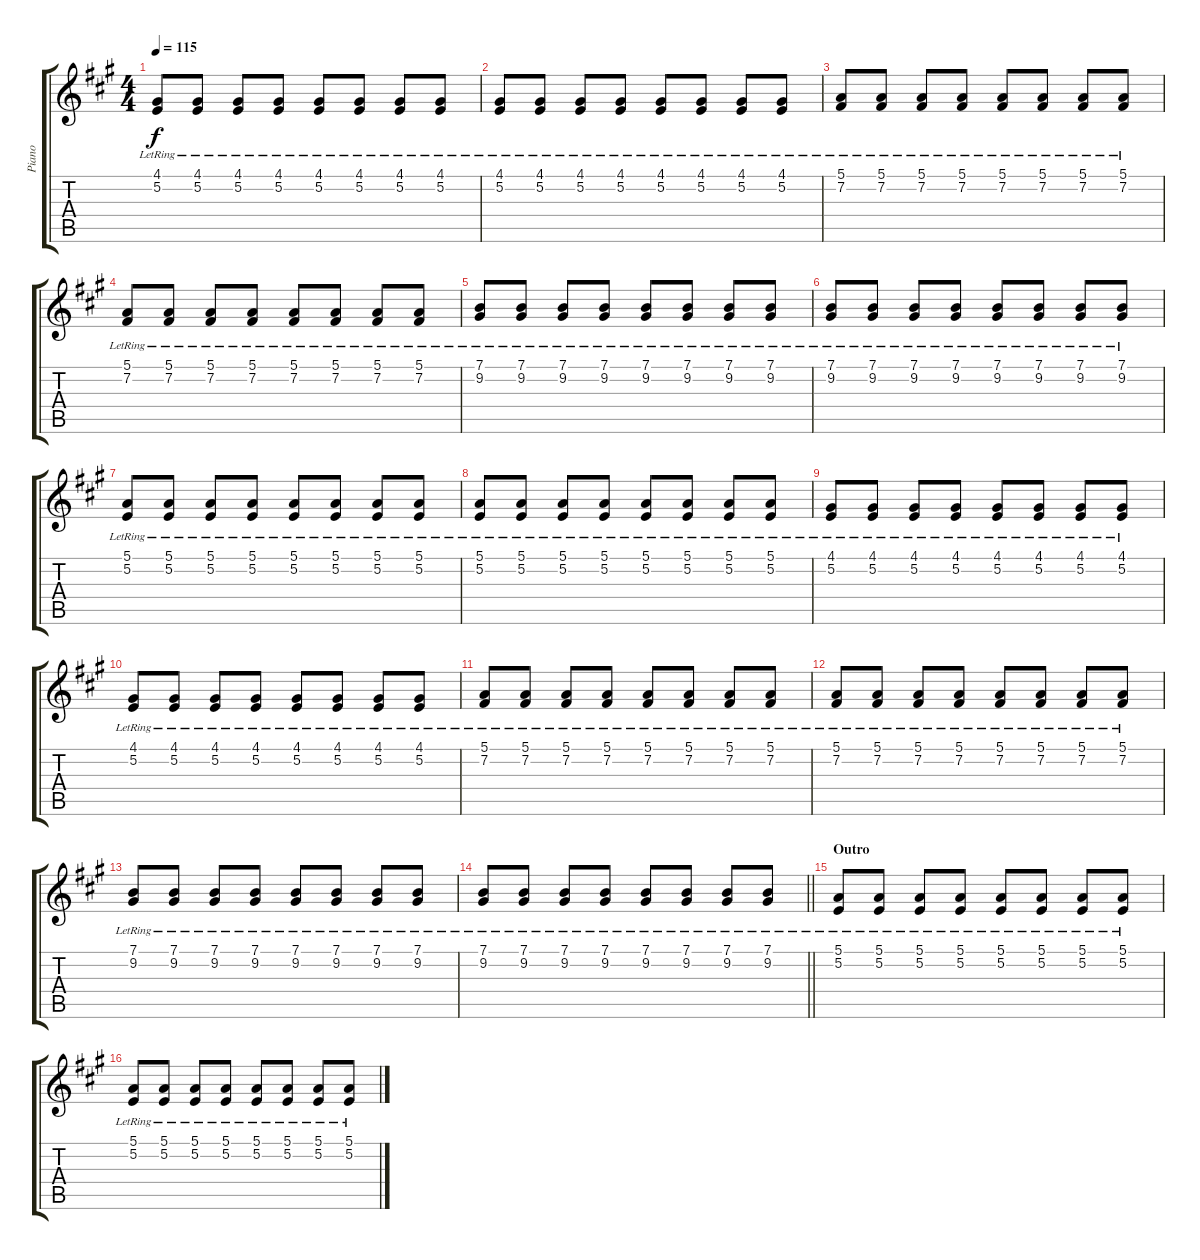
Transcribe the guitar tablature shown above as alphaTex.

\track ("Piano" "Piano") {instrument electricgrandpiano}
\staff {score tabs}
\tuning (E4 B3 G3 D3 A2 E2) {hide}
\ts (4 4)
\tempo 115
\clef g2
\ks a
(4.1{lr} 5.2{lr}).8{dy f} (4.1{lr} 5.2{lr}).8 (4.1{lr} 5.2{lr}).8 (4.1{lr} 5.2{lr}).8 (4.1{lr} 5.2{lr}).8 (4.1{lr} 5.2{lr}).8 (4.1{lr} 5.2{lr}).8 (4.1{lr} 5.2{lr}).8 |
(4.1{lr} 5.2{lr}).8 (4.1{lr} 5.2{lr}).8 (4.1{lr} 5.2{lr}).8 (4.1{lr} 5.2{lr}).8 (4.1{lr} 5.2{lr}).8 (4.1{lr} 5.2{lr}).8 (4.1{lr} 5.2{lr}).8 (4.1{lr} 5.2{lr}).8 |
(5.1{lr} 7.2{lr}).8 (5.1{lr} 7.2{lr}).8 (5.1{lr} 7.2{lr}).8 (5.1{lr} 7.2{lr}).8 (5.1{lr} 7.2{lr}).8 (5.1{lr} 7.2{lr}).8 (5.1{lr} 7.2{lr}).8 (5.1{lr} 7.2{lr}).8 |
(5.1{lr} 7.2{lr}).8 (5.1{lr} 7.2{lr}).8 (5.1{lr} 7.2{lr}).8 (5.1{lr} 7.2{lr}).8 (5.1{lr} 7.2{lr}).8 (5.1{lr} 7.2{lr}).8 (5.1{lr} 7.2{lr}).8 (5.1{lr} 7.2{lr}).8 |
(7.1{lr} 9.2{lr}).8 (7.1{lr} 9.2{lr}).8 (7.1{lr} 9.2{lr}).8 (7.1{lr} 9.2{lr}).8 (7.1{lr} 9.2{lr}).8 (7.1{lr} 9.2{lr}).8 (7.1{lr} 9.2{lr}).8 (7.1{lr} 9.2{lr}).8 |
(7.1{lr} 9.2{lr}).8 (7.1{lr} 9.2{lr}).8 (7.1{lr} 9.2{lr}).8 (7.1{lr} 9.2{lr}).8 (7.1{lr} 9.2{lr}).8 (7.1{lr} 9.2{lr}).8 (7.1{lr} 9.2{lr}).8 (7.1{lr} 9.2{lr}).8 |
(5.1{lr} 5.2{lr}).8 (5.1{lr} 5.2{lr}).8 (5.1{lr} 5.2{lr}).8 (5.1{lr} 5.2{lr}).8 (5.1{lr} 5.2{lr}).8 (5.1{lr} 5.2{lr}).8 (5.1{lr} 5.2{lr}).8 (5.1{lr} 5.2{lr}).8 |
(5.1{lr} 5.2{lr}).8 (5.1{lr} 5.2{lr}).8 (5.1{lr} 5.2{lr}).8 (5.1{lr} 5.2{lr}).8 (5.1{lr} 5.2{lr}).8 (5.1{lr} 5.2{lr}).8 (5.1{lr} 5.2{lr}).8 (5.1{lr} 5.2{lr}).8 |
(4.1{lr} 5.2{lr}).8 (4.1{lr} 5.2{lr}).8 (4.1{lr} 5.2{lr}).8 (4.1{lr} 5.2{lr}).8 (4.1{lr} 5.2{lr}).8 (4.1{lr} 5.2{lr}).8 (4.1{lr} 5.2{lr}).8 (4.1{lr} 5.2{lr}).8 |
(4.1{lr} 5.2{lr}).8 (4.1{lr} 5.2{lr}).8 (4.1{lr} 5.2{lr}).8 (4.1{lr} 5.2{lr}).8 (4.1{lr} 5.2{lr}).8 (4.1{lr} 5.2{lr}).8 (4.1{lr} 5.2{lr}).8 (4.1{lr} 5.2{lr}).8 |
(5.1{lr} 7.2{lr}).8 (5.1{lr} 7.2{lr}).8 (5.1{lr} 7.2{lr}).8 (5.1{lr} 7.2{lr}).8 (5.1{lr} 7.2{lr}).8 (5.1{lr} 7.2{lr}).8 (5.1{lr} 7.2{lr}).8 (5.1{lr} 7.2{lr}).8 |
(5.1{lr} 7.2{lr}).8 (5.1{lr} 7.2{lr}).8 (5.1{lr} 7.2{lr}).8 (5.1{lr} 7.2{lr}).8 (5.1{lr} 7.2{lr}).8 (5.1{lr} 7.2{lr}).8 (5.1{lr} 7.2{lr}).8 (5.1{lr} 7.2{lr}).8 |
(7.1{lr} 9.2{lr}).8 (7.1{lr} 9.2{lr}).8 (7.1{lr} 9.2{lr}).8 (7.1{lr} 9.2{lr}).8 (7.1{lr} 9.2{lr}).8 (7.1{lr} 9.2{lr}).8 (7.1{lr} 9.2{lr}).8 (7.1{lr} 9.2{lr}).8 |
\barLineRight lightlight
(7.1{lr} 9.2{lr}).8 (7.1{lr} 9.2{lr}).8 (7.1{lr} 9.2{lr}).8 (7.1{lr} 9.2{lr}).8 (7.1{lr} 9.2{lr}).8 (7.1{lr} 9.2{lr}).8 (7.1{lr} 9.2{lr}).8 (7.1{lr} 9.2{lr}).8 |
\section ("" "Outro")
(5.1{lr} 5.2{lr}).8 (5.1{lr} 5.2{lr}).8 (5.1{lr} 5.2{lr}).8 (5.1{lr} 5.2{lr}).8 (5.1{lr} 5.2{lr}).8 (5.1{lr} 5.2{lr}).8 (5.1{lr} 5.2{lr}).8 (5.1{lr} 5.2{lr}).8 |
(5.1{lr} 5.2{lr}).8 (5.1{lr} 5.2{lr}).8 (5.1{lr} 5.2{lr}).8 (5.1{lr} 5.2{lr}).8 (5.1{lr} 5.2{lr}).8 (5.1{lr} 5.2{lr}).8 (5.1{lr} 5.2{lr}).8 (5.1{lr} 5.2{lr}).8
